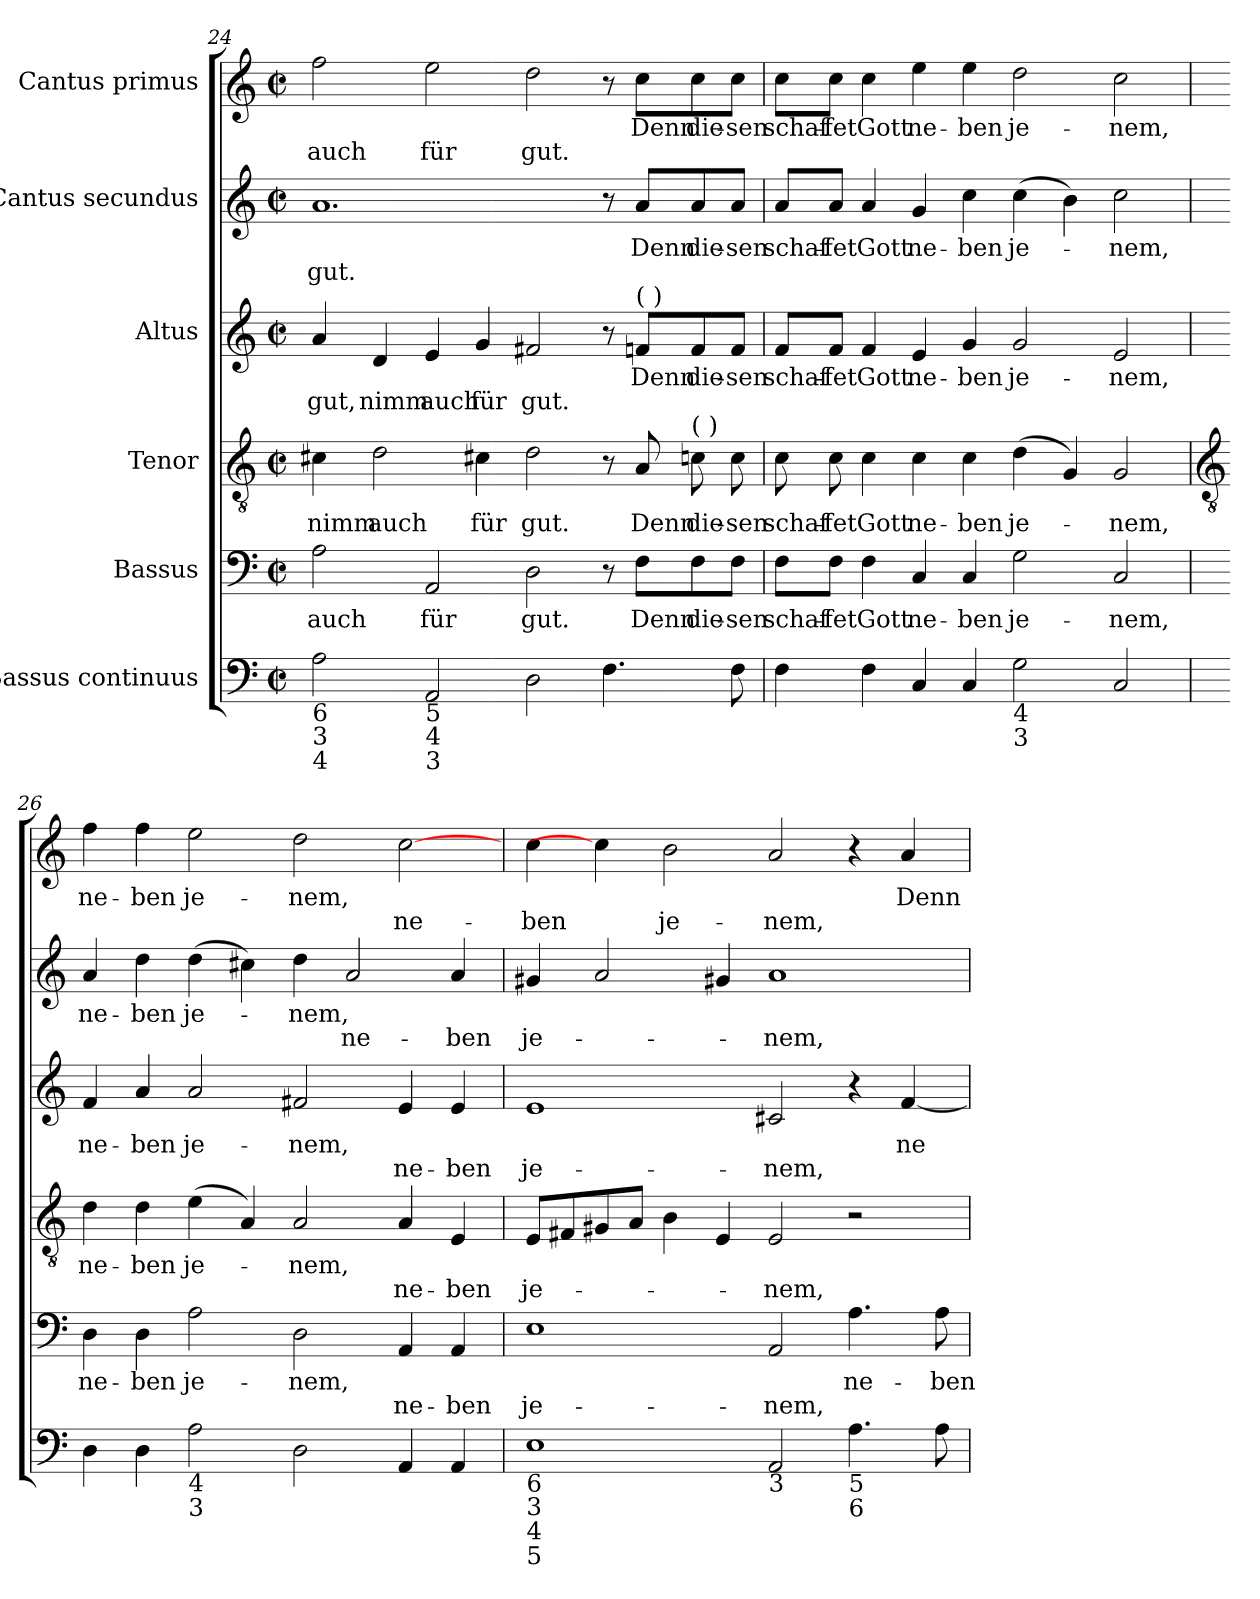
**kern	**kern	**text	**text	**kern	**text	**text	**kern	**text	**text	**kern	**text	**text	**kern	**text	**text
*part6	*part5	*part5	*part5	*part4	*part4	*part4	*part3	*part3	*part3	*part2	*part2	*part2	*part1	*part1	*part1
*staff6	*staff5	*staff5	*staff5	*staff4	*staff4	*staff4	*staff3	*staff3	*staff3	*staff2	*staff2	*staff2	*staff1	*staff1	*staff1
*I"Bassus continuus	*I"Bassus	*	*	*I"Tenor	*	*	*I"Altus	*	*	*I"Cantus secundus	*	*	*I"Cantus primus	*	*
!!LO:LB:g=z
*clefF4	*clefF4	*	*	*clefGv2	*	*	*clefG2	*	*	*clefG2	*	*	*clefG2	*	*
*k[]	*k[]	*	*	*k[]	*	*	*k[]	*	*	*k[]	*	*	*k[]	*	*
*C:	*C:	*	*	*C:	*	*	*C:	*	*	*C:	*	*	*C:	*	*
*M4/2	*M4/2	*	*	*M4/2	*	*	*M4/2	*	*	*M4/2	*	*	*M4/2	*	*
*met(c|)	*met(c|)	*	*	*met(c|)	*	*	*met(c|)	*	*	*met(c|)	*	*	*met(c|)	*	*
=24	=24	=24	=24	=24	=24	=24	=24	=24	=24	=24	=24	=24	=24	=24	=24
!LO:TX:b:t=6\n3	!	!	!	!	!	!	!	!	!	!	!	!	!	!	!
!LO:TX:b:t=4	!	!	!	!	!	!	!	!	!	!	!	!	!	!	!
!	!	!LO:LY:b	!	!	!LO:LY:b	!	!	!	!LO:LY:b	!	!	!LO:LY:b	!	!	!LO:LY:b
2A	2A	auch	.	4c#X	nimm	.	4a	.	gut,	1.a	.	gut.	2ff	.	auch
!	!	!	!	!	!LO:LY:b	!	!	!	!LO:LY:b	!	!	!	!	!	!
.	.	.	.	2d	auch	.	4d	.	nimm	.	.	.	.	.	.
!LO:TX:b:t=5\n4	!	!	!	!	!	!	!	!	!	!	!	!	!	!	!
!LO:TX:b:t=3	!	!	!	!	!	!	!	!	!	!	!	!	!	!	!
!	!	!LO:LY:b	!	!	!	!	!	!	!LO:LY:b	!	!	!	!	!	!LO:LY:b
2AA	2AA	für	.	.	.	.	4e	.	auch	.	.	.	2ee	.	für
!	!	!	!	!	!LO:LY:b	!	!	!	!LO:LY:b	!	!	!	!	!	!
.	.	.	.	4c#X	für	.	4g	.	für	.	.	.	.	.	.
!	!	!LO:LY:b	!	!	!LO:LY:b	!	!	!	!LO:LY:b	!	!	!	!	!	!LO:LY:b
2D	2D	gut.	.	2d	gut.	.	2f#X	.	gut.	.	.	.	2dd	.	gut.
4.F	8r	.	.	8r	.	.	8r	.	.	8r	.	.	8r	.	.
!	!	!	!	!	!	!	!LO:TX:a:t=(  )	!	!	!	!	!	!	!	!
!	!	!LO:LY:b	!	!	!LO:LY:b	!	!	!LO:LY:b	!	!	!LO:LY:b	!	!	!LO:LY:b	!
.	8F\L	Denn	.	8A	Denn	.	8f/L	Denn	.	8a/L	Denn	.	8cc\L	Denn	.
!	!	!	!	!LO:TX:a:t=(  )	!	!	!	!	!	!	!	!	!	!	!
!	!	!LO:LY:b	!	!	!LO:LY:b	!	!	!LO:LY:b	!	!	!LO:LY:b	!	!	!LO:LY:b	!
.	8F\	die-	.	8c	die-	.	8f/	die-	.	8a/	die-	.	8cc\	die-	.
!	!	!LO:LY:b	!	!	!LO:LY:b	!	!	!LO:LY:b	!	!	!LO:LY:b	!	!	!LO:LY:b	!
8F	8F\J	-sen	.	8c	-sen	.	8f/J	-sen	.	8a/J	-sen	.	8cc\J	-sen	.
=25	=25	=25	=25	=25	=25	=25	=25	=25	=25	=25	=25	=25	=25	=25	=25
!	!	!LO:LY:b	!	!	!LO:LY:b	!	!	!LO:LY:b	!	!	!LO:LY:b	!	!	!LO:LY:b	!
4F	8F\L	schaf-	.	8c	schaf-	.	8f/L	schaf-	.	8a/L	schaf-	.	8cc\L	schaf-	.
!	!	!LO:LY:b	!	!	!LO:LY:b	!	!	!LO:LY:b	!	!	!LO:LY:b	!	!	!LO:LY:b	!
.	8F\J	-fet	.	8c	-fet	.	8f/J	-fet	.	8a/J	-fet	.	8cc\J	-fet	.
!	!	!LO:LY:b	!	!	!LO:LY:b	!	!	!LO:LY:b	!	!	!LO:LY:b	!	!	!LO:LY:b	!
4F	4F	Gott	.	4c	Gott	.	4f	Gott	.	4a	Gott	.	4cc	Gott	.
!	!	!LO:LY:b	!	!	!LO:LY:b	!	!	!LO:LY:b	!	!	!LO:LY:b	!	!	!LO:LY:b	!
4C	4C	ne-	.	4c	ne-	.	4e	ne-	.	4g	ne-	.	4ee	ne-	.
!	!	!LO:LY:b	!	!	!LO:LY:b	!	!	!LO:LY:b	!	!	!LO:LY:b	!	!	!LO:LY:b	!
4C	4C	-ben	.	4c	-ben	.	4g	-ben	.	4cc	-ben	.	4ee	-ben	.
!LO:TX:b:t=4	!	!	!	!	!	!	!	!	!	!	!	!	!	!	!
!LO:TX:b:t=3	!	!	!	!	!	!	!	!	!	!	!	!	!	!	!
!	!	!LO:LY:b	!	!	!LO:LY:b	!	!	!LO:LY:b	!	!	!LO:LY:b	!	!	!LO:LY:b	!
2G	2G	je-	.	(<4d	je-	.	2g	je-	.	(>4cc	je-	.	2dd	je-	.
.	.	.	.	4G)	.	.	.	.	.	4b)	.	.	.	.	.
!	!	!LO:LY:b	!	!	!LO:LY:b	!	!	!LO:LY:b	!	!	!LO:LY:b	!	!	!LO:LY:b	!
2C	2C	-nem,	.	2G	-nem,	.	2e	-nem,	.	2cc	-nem,	.	2cc	-nem,	.
!!LO:LB:g=z
=26	=26	=26	=26	=26	=26	=26	=26	=26	=26	=26	=26	=26	=26	=26	=26
*	*	*	*	*clefGv2	*	*	*	*	*	*	*	*	*	*	*
!	!	!LO:LY:b	!	!	!LO:LY:b	!	!	!LO:LY:b	!	!	!LO:LY:b	!	!	!LO:LY:b	!
4D	4D	ne-	.	4d	ne-	.	4f	ne-	.	4a	ne-	.	4ff	ne-	.
!	!	!LO:LY:b	!	!	!LO:LY:b	!	!	!LO:LY:b	!	!	!LO:LY:b	!	!	!LO:LY:b	!
4D	4D	-ben	.	4d	-ben	.	4a	-ben	.	4dd	-ben	.	4ff	-ben	.
!LO:TX:b:t=4	!	!	!	!	!	!	!	!	!	!	!	!	!	!	!
!LO:TX:b:t=3	!	!	!	!	!	!	!	!	!	!	!	!	!	!	!
!	!	!LO:LY:b	!	!	!LO:LY:b	!	!	!LO:LY:b	!	!	!LO:LY:b	!	!	!LO:LY:b	!
2A	2A	je-	.	(<4e	je-	.	2a	je-	.	(>4dd	je-	.	2ee	je-	.
.	.	.	.	4A)	.	.	.	.	.	4cc#X)	.	.	.	.	.
!	!	!LO:LY:b	!	!	!LO:LY:b	!	!	!LO:LY:b	!	!	!LO:LY:b	!	!	!LO:LY:b	!
2D	2D	-nem,	.	2A	-nem,	.	2f#X	-nem,	.	4dd	-nem,	.	2dd	-nem,	.
!	!	!	!	!	!	!	!	!	!	!	!	!LO:LY:b	!	!	!
.	.	.	.	.	.	.	.	.	.	2a	.	ne-	.	.	.
!	!	!	!LO:LY:b	!	!	!LO:LY:b	!	!	!LO:LY:b	!	!	!	!	!	!LO:LY:b
4AA	4AA	.	ne-	4A	.	ne-	4e	.	ne-	.	.	.	[2cc	.	ne-
!	!	!	!LO:LY:b	!	!	!LO:LY:b	!	!	!LO:LY:b	!	!	!LO:LY:b	!	!	!
4AA	4AA	.	-ben	4E	.	-ben	4e	.	-ben	4a	.	-ben	.	.	.
=27	=27	=27	=27	=27	=27	=27	=27	=27	=27	=27	=27	=27	=27	=27	=27
!LO:TX:b:t=6\n3	!	!	!	!	!	!	!	!	!	!	!	!	!	!	!
!LO:TX:b:t=4	!	!	!	!	!	!	!	!	!	!	!	!	!	!	!
!LO:TX:b:t=5	!	!	!	!	!	!	!	!	!	!	!	!	!	!	!
!	!	!	!LO:LY:b	!	!	!LO:LY:b	!	!	!LO:LY:b	!	!	!LO:LY:b	!	!	!LO:LY:b
1E	1E	.	je-	8EL	.	je-	1e	.	je-	4g#X	.	je-	4cc	.	-ben
.	.	.	.	8F#X	.	.	.	.	.	.	.	.	.	.	.
.	.	.	.	8G#X	.	.	.	.	.	2a	.	.	4cc]	.	.
.	.	.	.	8AJ	.	.	.	.	.	.	.	.	.	.	.
!	!	!	!	!	!	!	!	!	!	!	!	!	!	!	!LO:LY:b
.	.	.	.	4B	.	.	.	.	.	.	.	.	2b	.	je-
.	.	.	.	4E	.	.	.	.	.	4g#X	.	.	.	.	.
!LO:TX:b:t=3	!	!	!	!	!	!	!	!	!	!	!	!	!	!	!
!	!	!	!LO:LY:b	!	!	!LO:LY:b	!	!	!LO:LY:b	!	!	!LO:LY:b	!	!	!LO:LY:b
2AA	2AA	.	-nem,	2E	.	-nem,	2c#X	.	-nem,	1a	.	-nem,	2a	.	-nem,
!LO:TX:b:t=5	!	!	!	!	!	!	!	!	!	!	!	!	!	!	!
!LO:TX:b:t=6	!	!	!	!	!	!	!	!	!	!	!	!	!	!	!
!	!	!LO:LY:b	!	!	!	!	!	!	!	!	!	!	!	!	!
4.A	4.A	ne-	.	2r	.	.	4r	.	.	.	.	.	4r	.	.
!	!	!	!	!	!	!	!	!LO:LY:b	!	!	!	!	!	!LO:LY:b	!
.	.	.	.	.	.	.	[4f	ne-	.	.	.	.	4a	Denn	.
!	!	!LO:LY:b	!	!	!	!	!	!	!	!	!	!	!	!	!
8A	8A	-ben	.	.	.	.	.	.	.	.	.	.	.	.	.
=	=	=	=	=	=	=	=	=	=	=	=	=	=	=	=
*-	*-	*-	*-	*-	*-	*-	*-	*-	*-	*-	*-	*-	*-	*-	*-
